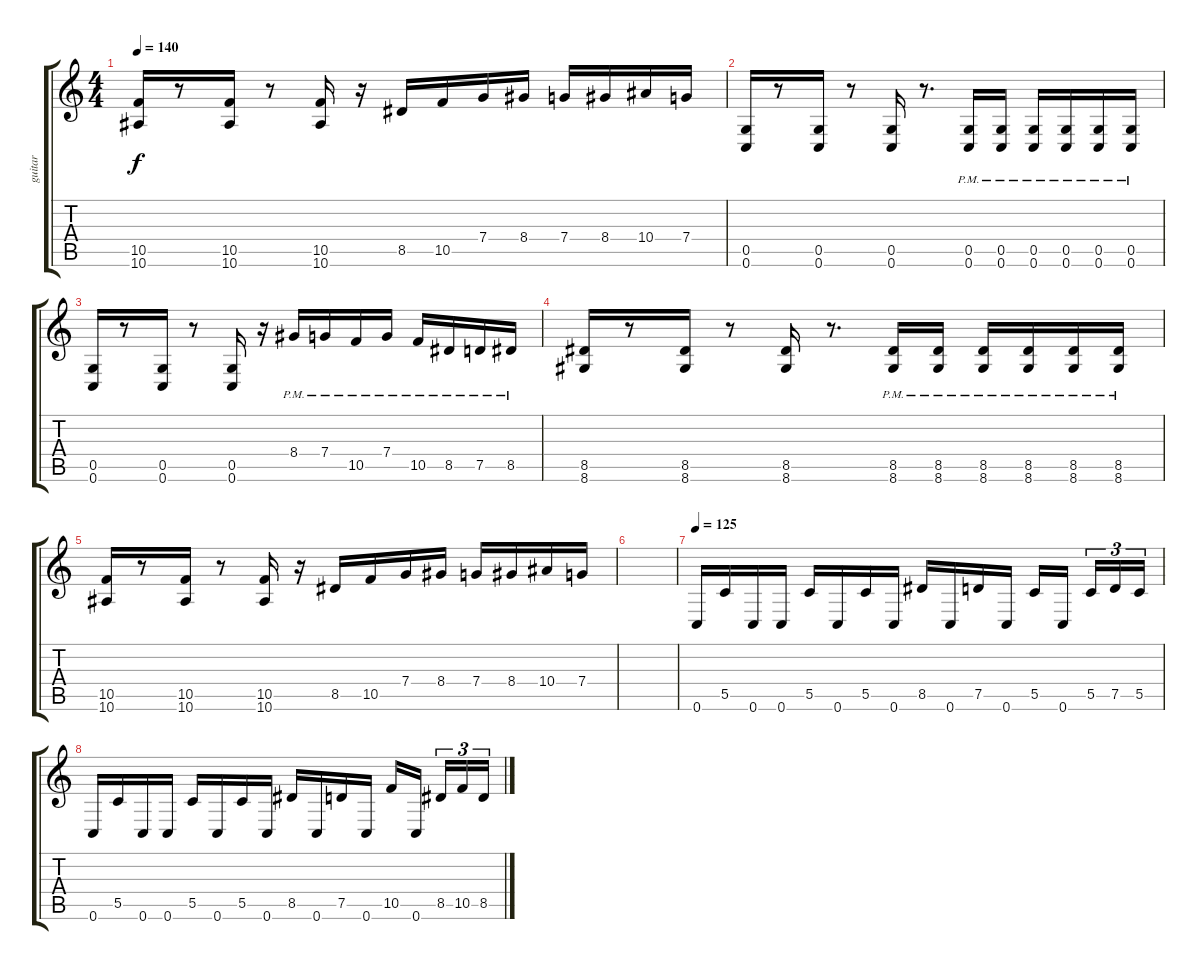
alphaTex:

\track ("guitar " "guitar ") {instrument distortionguitar}
\staff {score tabs}
\tuning (D4 A3 F3 C3 G2 C2) {hide}
\ts (4 4)
\tempo 140
\clef g2
\ks c
(10.5 10.6).16{dy f} r.8 (10.5 10.6).16 r.8 (10.5 10.6).16 r.16 8.5.16 10.5.16 7.4.16 8.4.16 7.4.16 8.4.16 10.4.16 7.4.16 |
(0.5 0.6).16 r.8 (0.5 0.6).16 r.8 (0.5 0.6).16 r.8{d} (0.5{pm} 0.6{pm}).16 (0.5{pm} 0.6{pm}).16 (0.5{pm} 0.6{pm}).16 (0.5{pm} 0.6{pm}).16 (0.5{pm} 0.6{pm}).16 (0.5{pm} 0.6{pm}).16 |
(0.5 0.6).16 r.8 (0.5 0.6).16 r.8 (0.5 0.6).16 r.16 8.4{pm}.16 7.4{pm}.16 10.5{pm}.16 7.4{pm}.16 10.5{pm}.16 8.5{pm}.16 7.5{pm}.16 8.5{pm}.16 |
(8.5 8.6).16 r.8 (8.5 8.6).16 r.8 (8.5 8.6).16 r.8{d} (8.5{pm} 8.6{pm}).16 (8.5{pm} 8.6{pm}).16 (8.5{pm} 8.6{pm}).16 (8.5{pm} 8.6{pm}).16 (8.5{pm} 8.6{pm}).16 (8.5{pm} 8.6{pm}).16 |
(10.5 10.6).16 r.8 (10.5 10.6).16 r.8 (10.5 10.6).16 r.16 8.5.16 10.5.16 7.4.16 8.4.16 7.4.16 8.4.16 10.4.16 7.4.16 |
|
\tempo 125
0.6.16 5.5.16 0.6.16 0.6.16 5.5.16 0.6.16 5.5.16 0.6.16 8.5.16 0.6.16 7.5.16 0.6.16 5.5.16 0.6.16{beam splitsecondary} 5.5.16{tu (3 2)} 7.5.16{tu (3 2)} 5.5.16{tu (3 2)} |
0.6.16 5.5.16 0.6.16 0.6.16 5.5.16 0.6.16 5.5.16 0.6.16 8.5.16 0.6.16 7.5.16 0.6.16 10.5.16 0.6.16{beam splitsecondary} 8.5.16{tu (3 2)} 10.5.16{tu (3 2)} 8.5.16{tu (3 2)}
